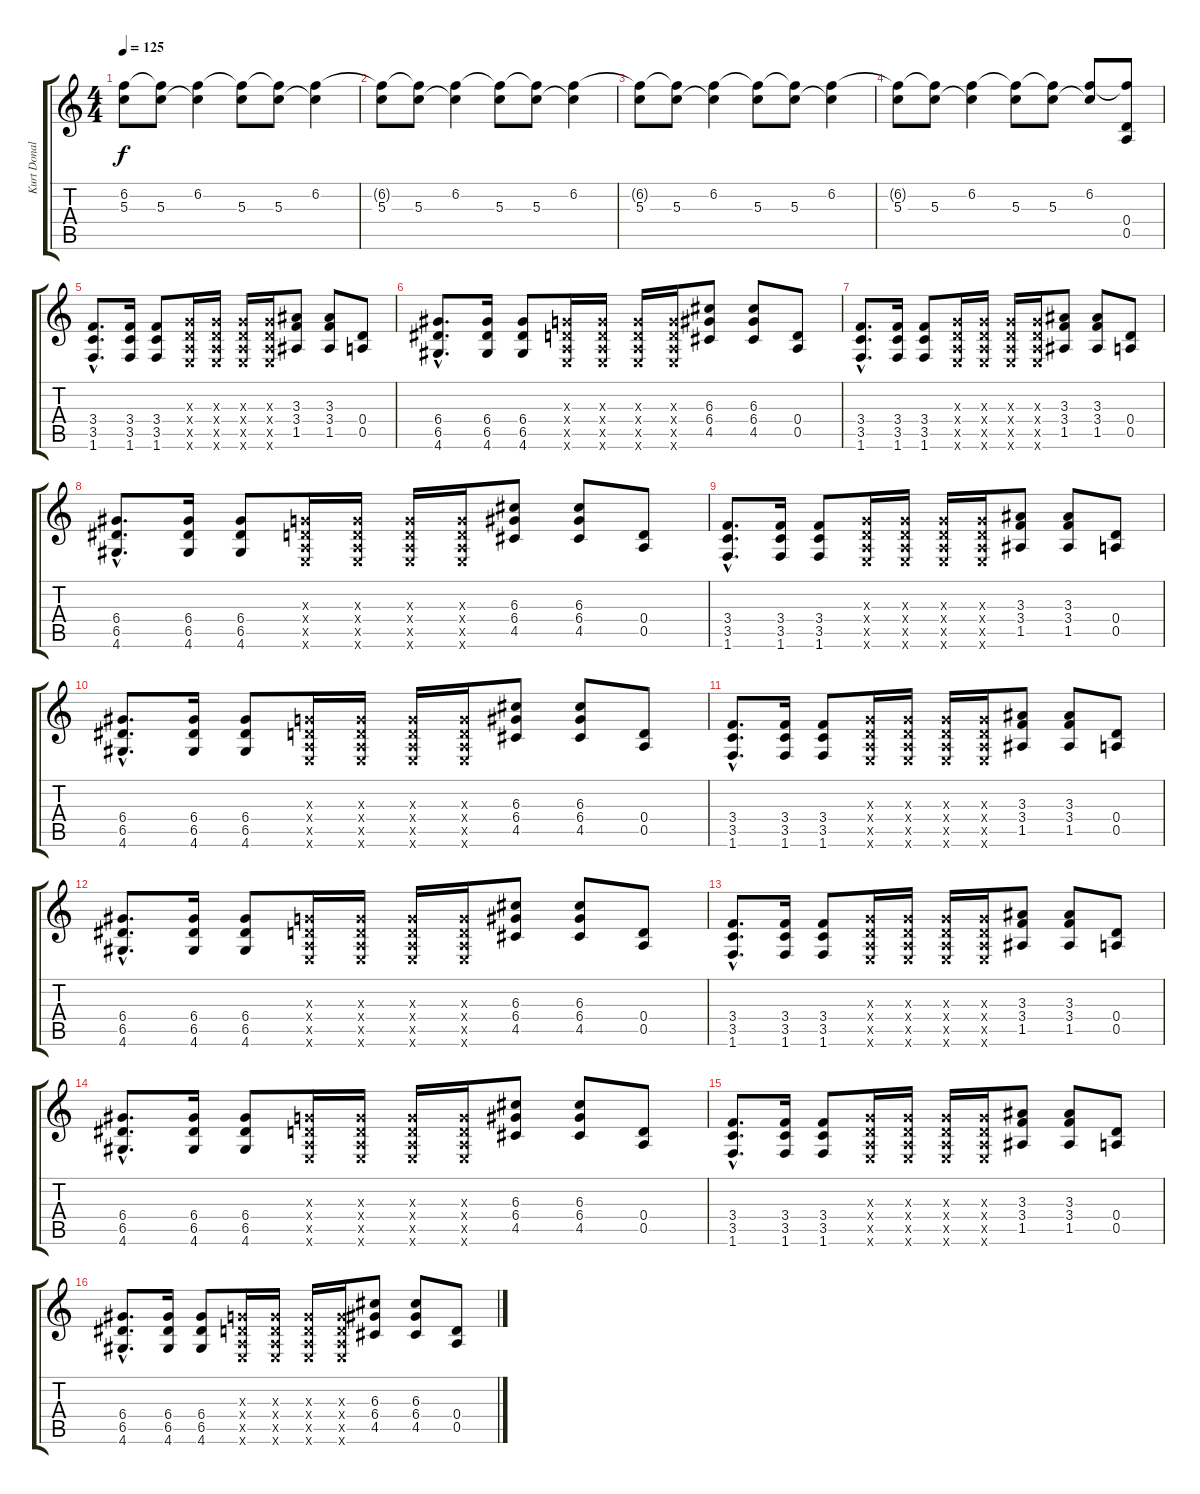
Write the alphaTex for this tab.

\track ("Kurt Donald Cobain (Guitare)" "Kurt Donal") {instrument electricguitarclean}
\staff {score tabs}
\tuning (E4 B3 G3 D3 A2 E2) {hide}
\ts (4 4)
\tempo 125
\clef g2
\ks c
(6.2{t} 5.3).8{dy f} (6.2{t} 5.3).8 (6.2 5.3{t}).4 (6.2{t} 5.3).8 (6.2{t} 5.3).8 (6.2 5.3{t}).4 |
(6.2{t} 5.3).8 (6.2{t} 5.3).8 (6.2 5.3{t}).4 (6.2{t} 5.3).8 (6.2{t} 5.3).8 (6.2 5.3{t}).4 |
(6.2{t} 5.3).8 (6.2{t} 5.3).8 (6.2 5.3{t}).4 (6.2{t} 5.3).8 (6.2{t} 5.3).8 (6.2 5.3{t}).4 |
(6.2{t} 5.3).8 (6.2{t} 5.3).8 (6.2 5.3{t}).4 (6.2{t} 5.3).8 (6.2{t} 5.3).8 (6.2 5.3{t}).8 (6.2{t} 0.4 0.5).8 |
(3.4{hac} 3.5{hac} 1.6{hac}).8{d} (3.4 3.5 1.6).16 (3.4 3.5 1.6).8 (0.3{x} 0.4{x} 0.5{x} 0.6{x}).16 (0.3{x} 0.4{x} 0.5{x} 0.6{x}).16 (0.3{x} 0.4{x} 0.5{x} 0.6{x}).16 (0.3{x} 0.4{x} 0.5{x} 0.6{x}).16 (3.3 3.4 1.5).8 (3.3 3.4 1.5).8 (0.4 0.5).8 |
(6.4{hac} 6.5{hac} 4.6{hac}).8{d} (6.4 6.5 4.6).16 (6.4 6.5 4.6).8 (0.3{x} 0.4{x} 0.5{x} 0.6{x}).16 (0.3{x} 0.4{x} 0.5{x} 0.6{x}).16 (0.3{x} 0.4{x} 0.5{x} 0.6{x}).16 (0.3{x} 0.4{x} 0.5{x} 0.6{x}).16 (6.3 6.4 4.5).8 (6.3 6.4 4.5).8 (0.4 0.5).8 |
(3.4{hac} 3.5{hac} 1.6{hac}).8{d} (3.4 3.5 1.6).16 (3.4 3.5 1.6).8 (0.3{x} 0.4{x} 0.5{x} 0.6{x}).16 (0.3{x} 0.4{x} 0.5{x} 0.6{x}).16 (0.3{x} 0.4{x} 0.5{x} 0.6{x}).16 (0.3{x} 0.4{x} 0.5{x} 0.6{x}).16 (3.3 3.4 1.5).8 (3.3 3.4 1.5).8 (0.4 0.5).8 |
(6.4{hac} 6.5{hac} 4.6{hac}).8{d} (6.4 6.5 4.6).16 (6.4 6.5 4.6).8 (0.3{x} 0.4{x} 0.5{x} 0.6{x}).16 (0.3{x} 0.4{x} 0.5{x} 0.6{x}).16 (0.3{x} 0.4{x} 0.5{x} 0.6{x}).16 (0.3{x} 0.4{x} 0.5{x} 0.6{x}).16 (6.3 6.4 4.5).8 (6.3 6.4 4.5).8 (0.4 0.5).8 |
(3.4{hac} 3.5{hac} 1.6{hac}).8{d} (3.4 3.5 1.6).16 (3.4 3.5 1.6).8 (0.3{x} 0.4{x} 0.5{x} 0.6{x}).16 (0.3{x} 0.4{x} 0.5{x} 0.6{x}).16 (0.3{x} 0.4{x} 0.5{x} 0.6{x}).16 (0.3{x} 0.4{x} 0.5{x} 0.6{x}).16 (3.3 3.4 1.5).8 (3.3 3.4 1.5).8 (0.4 0.5).8 |
(6.4{hac} 6.5{hac} 4.6{hac}).8{d} (6.4 6.5 4.6).16 (6.4 6.5 4.6).8 (0.3{x} 0.4{x} 0.5{x} 0.6{x}).16 (0.3{x} 0.4{x} 0.5{x} 0.6{x}).16 (0.3{x} 0.4{x} 0.5{x} 0.6{x}).16 (0.3{x} 0.4{x} 0.5{x} 0.6{x}).16 (6.3 6.4 4.5).8 (6.3 6.4 4.5).8 (0.4 0.5).8 |
(3.4{hac} 3.5{hac} 1.6{hac}).8{d} (3.4 3.5 1.6).16 (3.4 3.5 1.6).8 (0.3{x} 0.4{x} 0.5{x} 0.6{x}).16 (0.3{x} 0.4{x} 0.5{x} 0.6{x}).16 (0.3{x} 0.4{x} 0.5{x} 0.6{x}).16 (0.3{x} 0.4{x} 0.5{x} 0.6{x}).16 (3.3 3.4 1.5).8 (3.3 3.4 1.5).8 (0.4 0.5).8 |
(6.4{hac} 6.5{hac} 4.6{hac}).8{d} (6.4 6.5 4.6).16 (6.4 6.5 4.6).8 (0.3{x} 0.4{x} 0.5{x} 0.6{x}).16 (0.3{x} 0.4{x} 0.5{x} 0.6{x}).16 (0.3{x} 0.4{x} 0.5{x} 0.6{x}).16 (0.3{x} 0.4{x} 0.5{x} 0.6{x}).16 (6.3 6.4 4.5).8 (6.3 6.4 4.5).8 (0.4 0.5).8 |
(3.4{hac} 3.5{hac} 1.6{hac}).8{d} (3.4 3.5 1.6).16 (3.4 3.5 1.6).8 (0.3{x} 0.4{x} 0.5{x} 0.6{x}).16 (0.3{x} 0.4{x} 0.5{x} 0.6{x}).16 (0.3{x} 0.4{x} 0.5{x} 0.6{x}).16 (0.3{x} 0.4{x} 0.5{x} 0.6{x}).16 (3.3 3.4 1.5).8 (3.3 3.4 1.5).8 (0.4 0.5).8 |
(6.4{hac} 6.5{hac} 4.6{hac}).8{d} (6.4 6.5 4.6).16 (6.4 6.5 4.6).8 (0.3{x} 0.4{x} 0.5{x} 0.6{x}).16 (0.3{x} 0.4{x} 0.5{x} 0.6{x}).16 (0.3{x} 0.4{x} 0.5{x} 0.6{x}).16 (0.3{x} 0.4{x} 0.5{x} 0.6{x}).16 (6.3 6.4 4.5).8 (6.3 6.4 4.5).8 (0.4 0.5).8 |
(3.4{hac} 3.5{hac} 1.6{hac}).8{d} (3.4 3.5 1.6).16 (3.4 3.5 1.6).8 (0.3{x} 0.4{x} 0.5{x} 0.6{x}).16 (0.3{x} 0.4{x} 0.5{x} 0.6{x}).16 (0.3{x} 0.4{x} 0.5{x} 0.6{x}).16 (0.3{x} 0.4{x} 0.5{x} 0.6{x}).16 (3.3 3.4 1.5).8 (3.3 3.4 1.5).8 (0.4 0.5).8 |
(6.4{hac} 6.5{hac} 4.6{hac}).8{d} (6.4 6.5 4.6).16 (6.4 6.5 4.6).8 (0.3{x} 0.4{x} 0.5{x} 0.6{x}).16 (0.3{x} 0.4{x} 0.5{x} 0.6{x}).16 (0.3{x} 0.4{x} 0.5{x} 0.6{x}).16 (0.3{x} 0.4{x} 0.5{x} 0.6{x}).16 (6.3 6.4 4.5).8 (6.3 6.4 4.5).8 (0.4 0.5).8
